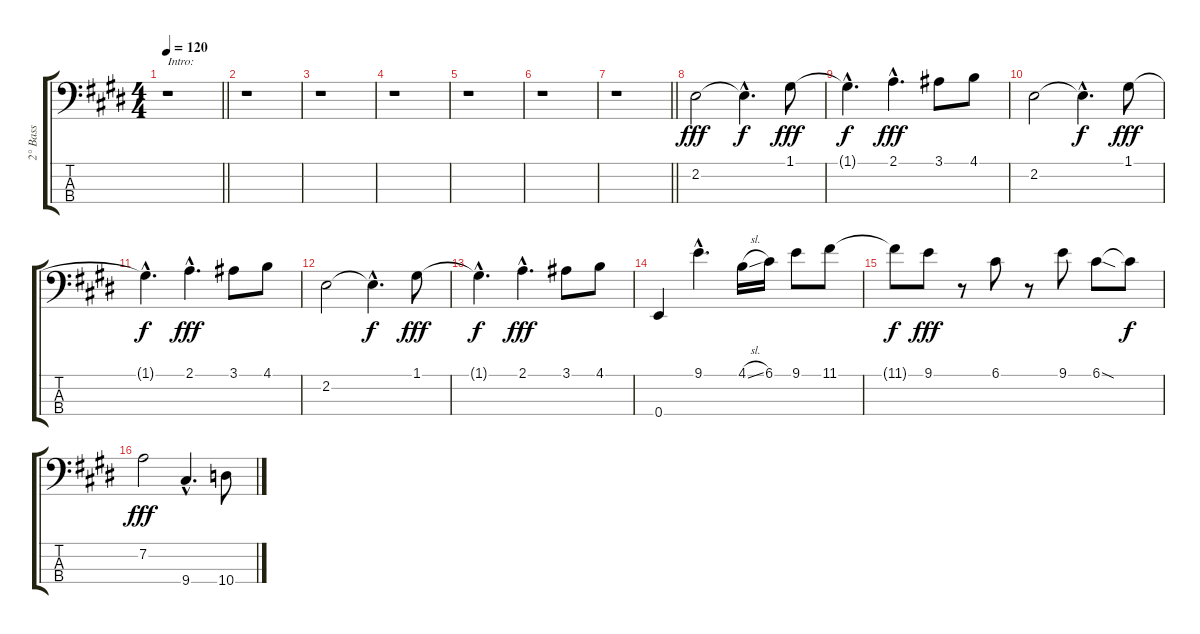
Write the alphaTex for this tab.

\track ("2° Bass " "2° Bass ") {instrument electricbasspick}
\staff {score tabs}
\tuning (G2 D2 A1 E1) {hide}
\ts (4 4)
\tempo 120
\clef f4
\barLineRight lightlight
\ks e
r.1{txt "Intro:" dy fff instrument electricbasspick} |
r.1 |
r.1 |
r.1 |
r.1 |
r.1 |
\barLineRight lightlight
r.1 |
2.2.2 2.2{hac t}.4{d dy f} 1.1.8{dy fff} |
1.1{hac t}.4{d dy f} 2.1{hac}.4{d dy fff} 3.1.8 4.1.8 |
2.2.2 2.2{hac t}.4{d dy f} 1.1.8{dy fff} |
1.1{hac t}.4{d dy f} 2.1{hac}.4{d dy fff} 3.1.8 4.1.8 |
2.2.2 2.2{hac t}.4{d dy f} 1.1.8{dy fff} |
1.1{hac t}.4{d dy f} 2.1{hac}.4{d dy fff} 3.1.8 4.1.8 |
0.4.4 9.1{hac}.4{d} 4.1{sl}.16 6.1.16 9.1.8 11.1.8 |
11.1{t}.8{dy f} 9.1.8{dy fff} r.8 6.1.8 r.8 9.1.8 6.1{sod}.8 6.1{t}.8{dy f} |
7.2.2{dy fff} 9.4{hac}.4{d} 10.4.8
